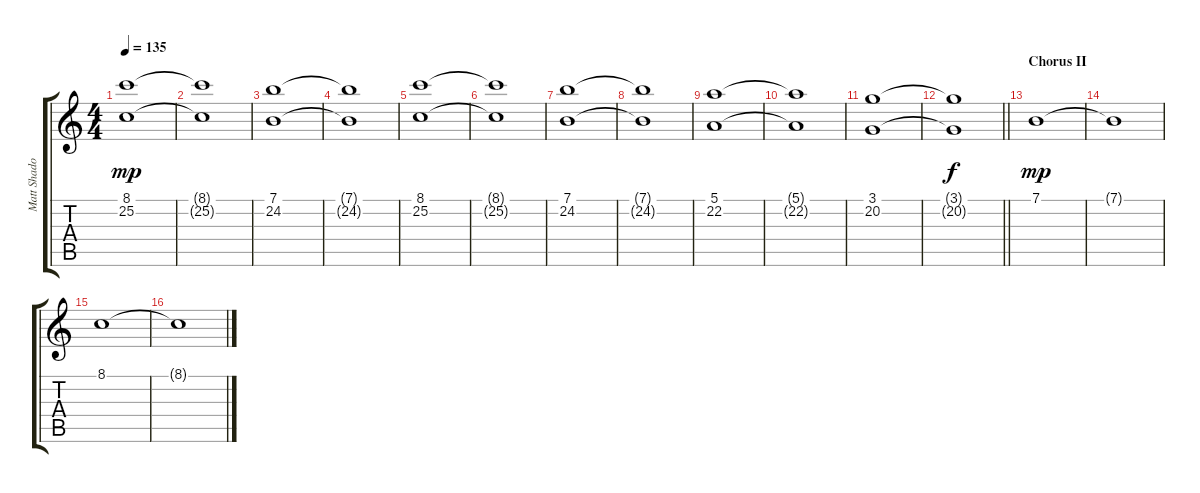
\track ("Matt Shadows (Keyboard)" "Matt Shado") {instrument synthvoice}
\staff {score tabs}
\tuning (E4 B3 G3 D3 A2 E2) {hide}
\ts (4 4)
\tempo 135
\clef g2
\ks c
(8.1 25.2).1{dy mp} |
(8.1{t} 25.2{t}).1 |
(7.1 24.2).1 |
(7.1{t} 24.2{t}).1 |
(8.1 25.2).1 |
(8.1{t} 25.2{t}).1 |
(7.1 24.2).1 |
(7.1{t} 24.2{t}).1 |
(5.1 22.2).1 |
(5.1{t} 22.2{t}).1 |
(3.1 20.2).1 |
\barLineRight lightlight
(3.1{t} 20.2{t}).1{dy f} |
\section ("" "Chorus II")
7.1.1{dy mp} |
7.1{t}.1 |
8.1.1 |
8.1{t}.1
